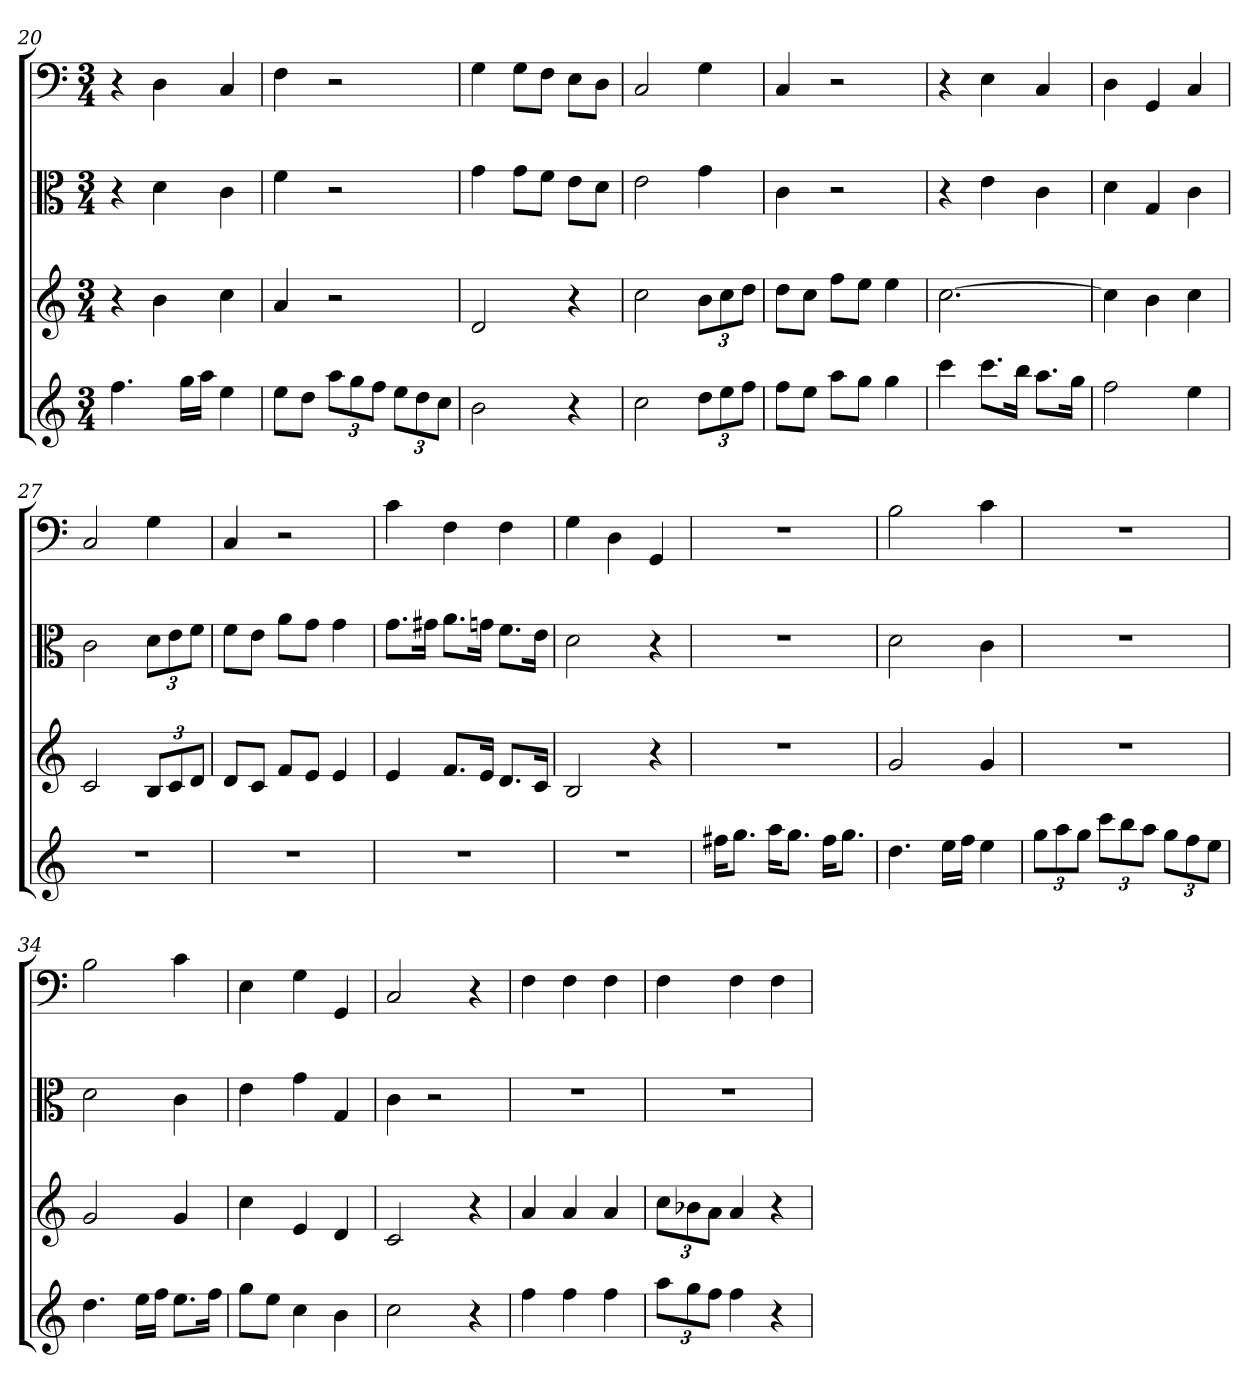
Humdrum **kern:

**kern	**kern	**kern	**kern
*part4	*part3	*part2	*part1
*staff4	*staff3	*staff2	*staff1
*	*	*clefC3	*clefF4
*k[]	*k[]	*k[]	*k[]
*C:	*C:	*C:	*C:
*M3/4	*M3/4	*M3/4	*M3/4
=20	=20	=20	=20
4.ff	4r	4r	4r
.	4b	4d	4D
16ggLL	.	.	.
16aaJJ	.	.	.
4ee	4cc	4c	4C
=21	=21	=21	=21
8eeL	4a	4f	4F
8ddJ	.	.	.
12aaL	2r	2r	2r
12gg	.	.	.
12ffJ	.	.	.
12eeL	.	.	.
12dd	.	.	.
12ccJ	.	.	.
=22	=22	=22	=22
2b	2d	4g	4G
.	.	8g\L	8G\L
.	.	8f\J	8F\J
4r	4r	8e\L	8E\L
.	.	8d\J	8D\J
=23	=23	=23	=23
2cc	2cc	2e	2C
12ddL	12bL	4g	4G
12ee	12cc	.	.
12ffJ	12ddJ	.	.
=24	=24	=24	=24
8ffL	8ddL	4c	4C
8eeJ	8ccJ	.	.
8aaL	8ffL	2r	2r
8ggJ	8eeJ	.	.
4gg	4ee	.	.
=25	=25	=25	=25
4ccc	[2.cc	4r	4r
8.cccL	.	4e	4E
16bbJk	.	.	.
8.aaL	.	4c	4C
16ggJk	.	.	.
=26	=26	=26	=26
2ff	4cc]	4d	4D
.	4b	4G	4GG
4ee	4cc	4c	4C
=27	=27	=27	=27
2.r	2c	2c	2C
.	12BL	12d\L	4G
.	12c	12e\	.
.	12dJ	12f\J	.
=28	=28	=28	=28
2.r	8dL	8f\L	4C
.	8cJ	8e\J	.
.	8fL	8a\L	2r
.	8eJ	8g\J	.
.	4e	4g	.
=29	=29	=29	=29
2.r	4e	8.g\L	4c
.	.	16g#X\Jk	.
.	8.fL	8.a\L	4F
.	16eJk	16gn\Jk	.
.	8.dL	8.f\L	4F
.	16cJk	16e\Jk	.
=30	=30	=30	=30
2.r	2B	2d	4G
.	.	.	4D
.	4r	4r	4GG
=31	=31	=31	=31
16ff#XKL	2.r	2.r	2.r
8.ggJ	.	.	.
16aaKL	.	.	.
8.ggJ	.	.	.
16ff#KL	.	.	.
8.ggJ	.	.	.
=32	=32	=32	=32
4.dd	2g	2d	2B
16eeLL	.	.	.
16ffJJ	.	.	.
4ee	4g	4c	4c
=33	=33	=33	=33
12ggL	2.r	2.r	2.r
12aa	.	.	.
12ggJ	.	.	.
12cccL	.	.	.
12bb	.	.	.
12aaJ	.	.	.
12ggL	.	.	.
12ff	.	.	.
12eeJ	.	.	.
=34	=34	=34	=34
4.dd	2g	2d	2B
16eeLL	.	.	.
16ffJJ	.	.	.
8.eeL	4g	4c	4c
16ffJk	.	.	.
=35	=35	=35	=35
8ggL	4cc	4e	4E
8eeJ	.	.	.
4cc	4e	4g	4G
4b	4d	4G	4GG
=36	=36	=36	=36
2cc	2c	4c	2C
.	.	2r	.
4r	4r	.	4r
=37	=37	=37	=37
4ff	4a	2.r	4F
4ff	4a	.	4F
4ff	4a	.	4F
=38	=38	=38	=38
12aaL	12ccL	2.r	4F
12gg	12b-X	.	.
12ffJ	12aJ	.	.
4ff	4a	.	4F
4r	4r	.	4F
=	=	=	=
*-	*-	*-	*-
